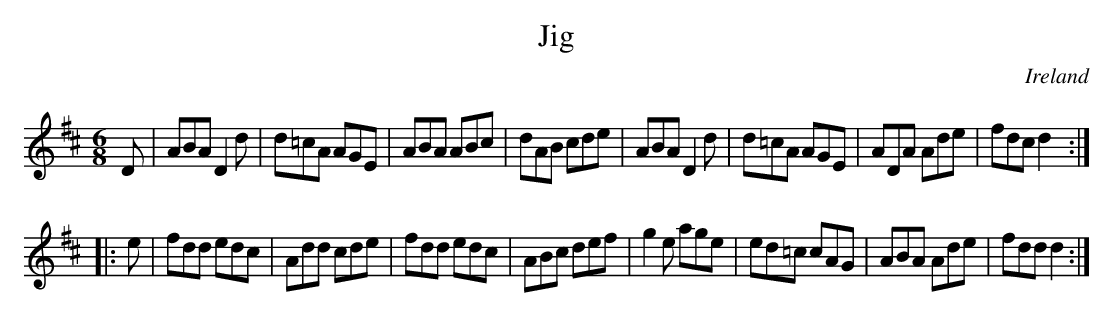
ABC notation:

X:1
T:Jig
O:Ireland
M:6/8
K:D
D|\
ABA D2d|d=cA AGE|ABA ABc|dAB cde|\
ABA D2d|d=cA AGE|ADA Ade|fdc d2::
e|\
fdd edc|Add cde|fdd edc|ABc def|\
g2e age|ed=c cAG|ABA Ade|fdd d2:|
